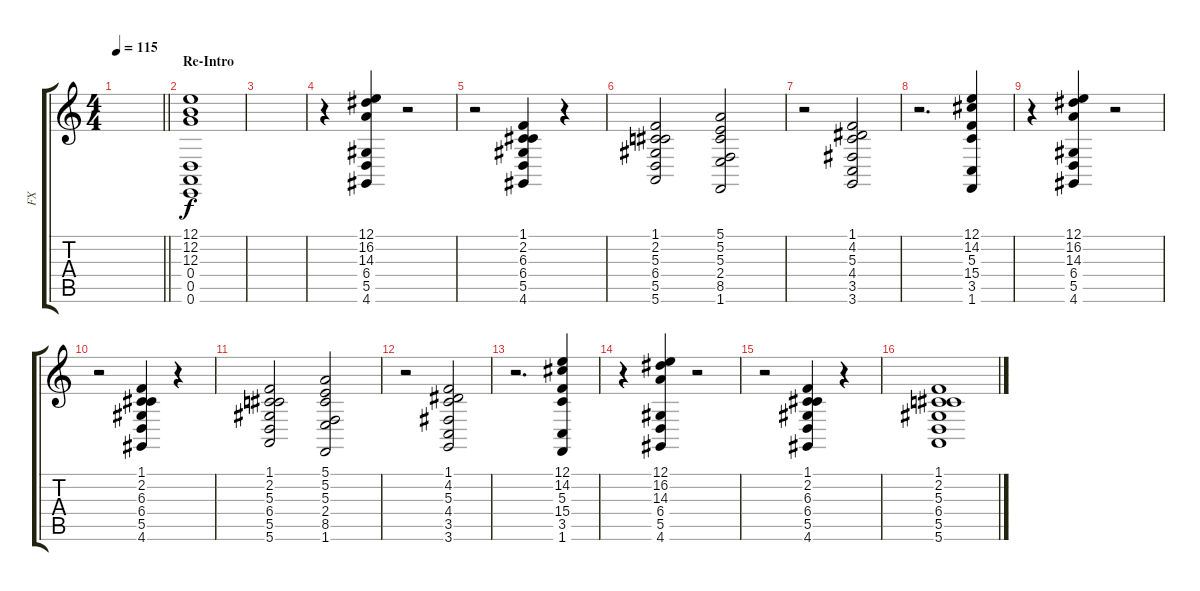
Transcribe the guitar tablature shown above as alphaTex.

\track ("FX" "FX") {instrument gunshot}
\staff {score tabs}
\tuning (E4 B3 G3 D3 A2 E2) {hide}
\ts (4 4)
\tempo 115
\clef g2
\barLineRight lightlight
\ks c
|
\section ("" "Re-Intro")
(12.1 12.2 12.3 0.4 0.5 0.6).1 |
|
r.4 (12.1 16.2 14.3 6.4 5.5 4.6).4 r.2 |
r.2 (1.1 2.2 6.3 6.4 5.5 4.6).4 r.4 |
(1.1 2.2 5.3 6.4 5.5 5.6).2 (5.1 5.2 5.3 2.4 8.5 1.6).2 |
r.2 (1.1 4.2 5.3 4.4 3.5 3.6).2 |
r.2{d} (12.1 14.2 5.3 15.4 3.5 1.6).4 |
r.4 (12.1 16.2 14.3 6.4 5.5 4.6).4 r.2 |
r.2 (1.1 2.2 6.3 6.4 5.5 4.6).4 r.4 |
(1.1 2.2 5.3 6.4 5.5 5.6).2 (5.1 5.2 5.3 2.4 8.5 1.6).2 |
r.2 (1.1 4.2 5.3 4.4 3.5 3.6).2 |
r.2{d} (12.1 14.2 5.3 15.4 3.5 1.6).4 |
r.4 (12.1 16.2 14.3 6.4 5.5 4.6).4 r.2 |
r.2 (1.1 2.2 6.3 6.4 5.5 4.6).4 r.4 |
(1.1 2.2 5.3 6.4 5.5 5.6).1
